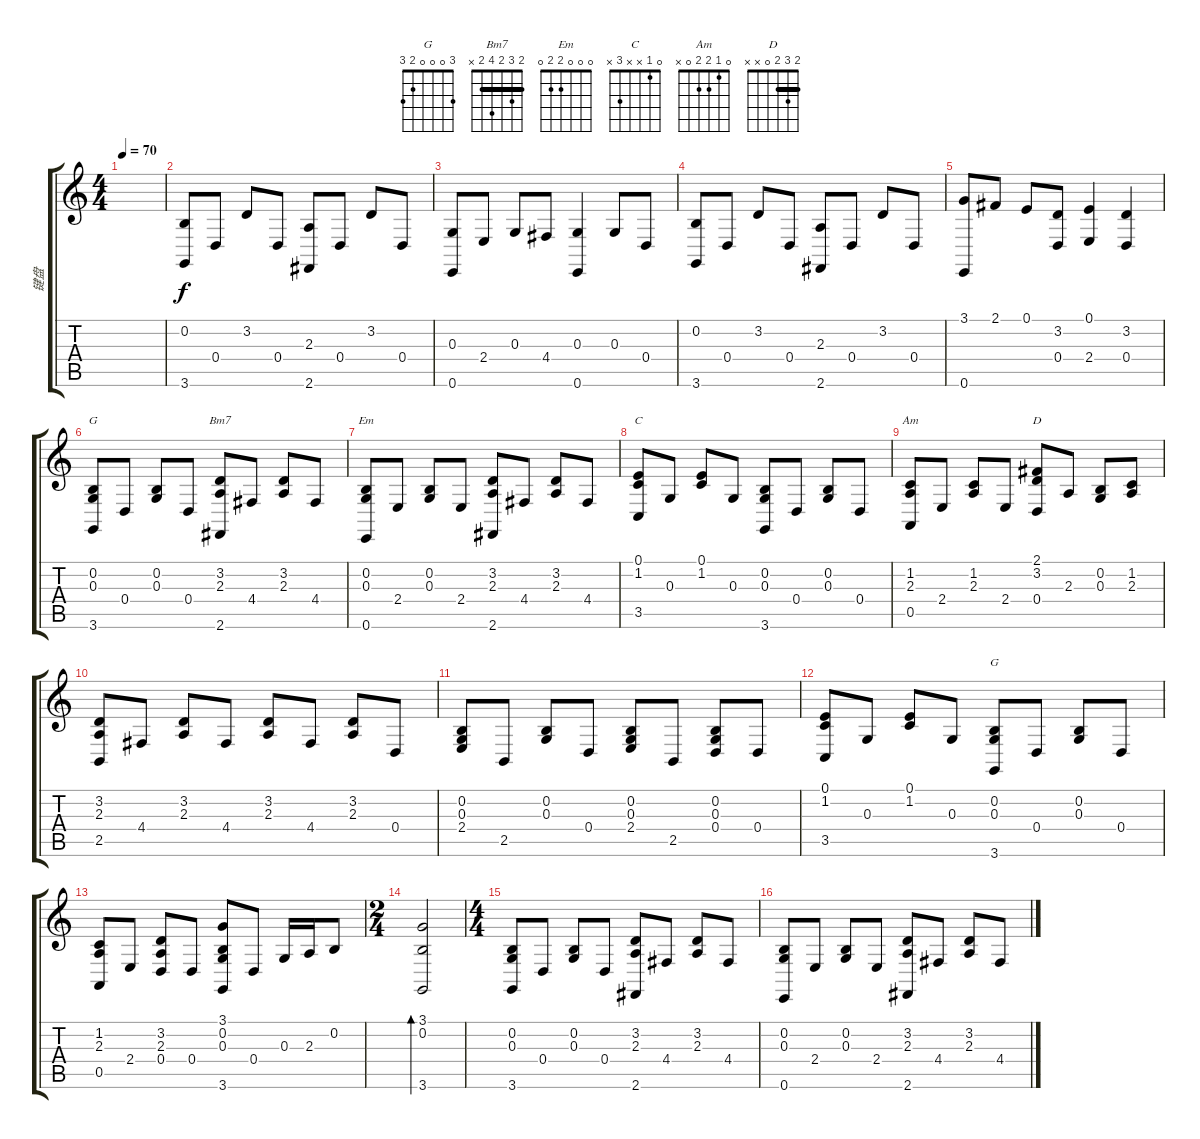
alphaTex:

\track ("键盘" "键盘") {instrument brightacousticpiano}
\staff {score tabs}
\tuning (E4 B3 G3 D3 A2 E2) {hide}
\chord ("G" x 0 0 x x 3)
\chord ("Bm7" 2 3 2 4 2 x) {barre 2}
\chord ("Em" 0 0 0 2 2 0)
\chord ("C" 0 1 x x 3 x)
\chord ("Am" 0 1 2 2 0 x)
\chord ("D" 2 3 2 0 x x) {barre 2}
\chord ("G" 3 0 0 0 2 3)
\ts (4 4)
\tempo 70
\clef g2
\ks c
|
(0.2 3.6).8{volume 16 balance 8} 0.4.8 3.2.8 0.4.8 (2.3 2.6).8 0.4.8 3.2.8 0.4.8 |
(0.3 0.6).8 2.4.8 0.3.8 4.4.8 (0.3 0.6).4 0.3.8 0.4.8 |
(0.2 3.6).8 0.4.8 3.2.8 0.4.8 (2.3 2.6).8 0.4.8 3.2.8 0.4.8 |
(3.1 0.6).8 2.1.8 0.1.8 (3.2 0.4).8 (0.1 2.4).4 (3.2 0.4).4 |
(0.2 0.3 3.6).8{ch "G" volume 16 balance 5} 0.4.8 (0.2 0.3).8 0.4.8 (3.2 2.3 2.6).8{ch "Bm7"} 4.4.8 (3.2 2.3).8 4.4.8 |
(0.2 0.3 0.6).8{ch "Em"} 2.4.8 (0.2 0.3).8 2.4.8 (3.2 2.3 2.6).8 4.4.8 (3.2 2.3).8 4.4.8 |
(0.1 1.2 3.5).8{ch "C"} 0.3.8 (0.1 1.2).8 0.3.8 (0.2 0.3 3.6).8 0.4.8 (0.2 0.3).8 0.4.8 |
(1.2 2.3 0.5).8{ch "Am"} 2.4.8 (1.2 2.3).8 2.4.8 (2.1 3.2 0.4).8{ch "D"} 2.3.8 (0.2 0.3).8 (1.2 2.3).8 |
(3.2 2.3 2.5).8 4.4.8 (3.2 2.3).8 4.4.8 (3.2 2.3).8 4.4.8 (3.2 2.3).8 0.4.8 |
(0.2 0.3 2.4).8 2.5.8 (0.2 0.3).8 0.4.8 (0.2 0.3 2.4).8 2.5.8 (0.2 0.3 0.4).8 0.4.8 |
(0.1 1.2 3.5).8 0.3.8 (0.1 1.2).8 0.3.8 (0.2 0.3 3.6).8{ch "G"} 0.4.8 (0.2 0.3).8 0.4.8 |
(1.2 2.3 0.5).8 2.4.8 (3.2 2.3 0.4).8 0.4.8 (3.1 0.2 0.3 3.6).8 0.4.8 0.3.16 2.3.16 0.2.8 |
\ts (2 4)
(3.1 0.2 3.6).2{bd 240} |
\ts (4 4)
(0.2 0.3 3.6).8 0.4.8 (0.2 0.3).8 0.4.8 (3.2 2.3 2.6).8 4.4.8 (3.2 2.3).8 4.4.8 |
(0.2 0.3 0.6).8 2.4.8 (0.2 0.3).8 2.4.8 (3.2 2.3 2.6).8 4.4.8 (3.2 2.3).8 4.4.8
